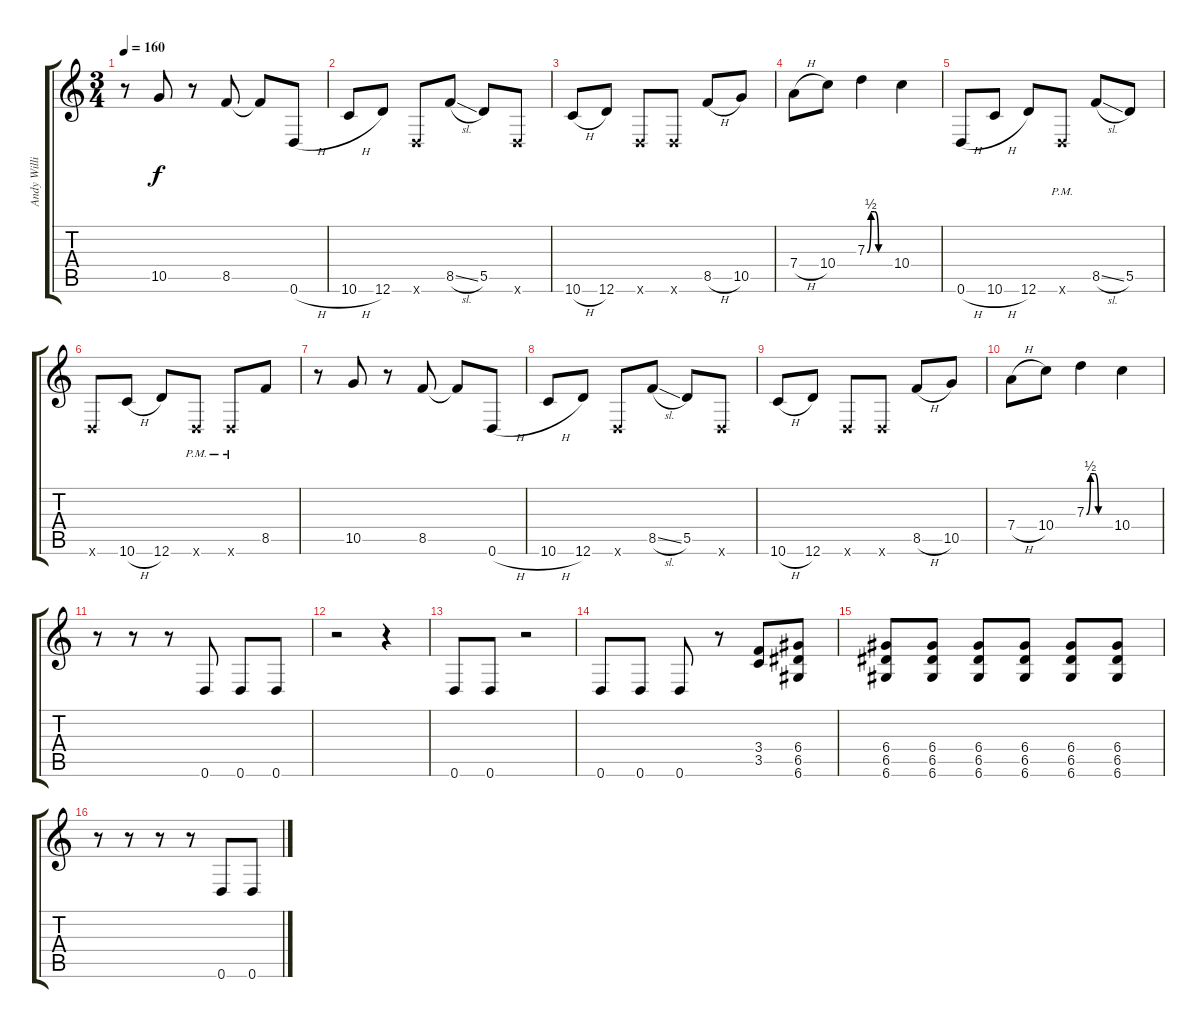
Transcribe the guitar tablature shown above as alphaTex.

\track ("Andy Williams" "Andy Willi") {instrument distortionguitar}
\staff {score tabs}
\tuning (E4 B3 G3 D3 A2 D2) {hide}
\ts (3 4)
\tempo 160
\clef g2
\ks c
r.8{dy f} 10.5.8 r.8 8.5.8 8.5{t}.8 0.6{h}.8 |
10.6{h}.8 12.6.8 0.6{x}.8 8.5{sl}.8 5.5.8 0.6{x}.8 |
10.6{h}.8 12.6.8 0.6{x}.8 0.6{x}.8 8.5{h}.8 10.5.8 |
7.4{h}.8 10.4.8 7.3{be (custom 0 0 10 2 20 2 30 0 60 0)}.4 10.4.4 |
0.6{h}.8 10.6{h}.8 12.6.8 0.6{pm x}.8 8.5{sl}.8 5.5.8 |
0.6{x}.8 10.6{h}.8 12.6.8 0.6{pm x}.8 0.6{pm x}.8 8.5.8 |
r.8 10.5.8 r.8 8.5.8 8.5{t}.8 0.6{h}.8 |
10.6{h}.8 12.6.8 0.6{x}.8 8.5{sl}.8 5.5.8 0.6{x}.8 |
10.6{h}.8 12.6.8 0.6{x}.8 0.6{x}.8 8.5{h}.8 10.5.8 |
7.4{h}.8 10.4.8 7.3{be (custom 0 0 10 2 20 2 30 0 60 0)}.4 10.4.4 |
r.8 r.8 r.8 0.6.8 0.6.8 0.6.8 |
r.2 r.4 |
0.6.8 0.6.8 r.2 |
0.6.8 0.6.8 0.6.8 r.8 (3.4 3.5).8 (6.4 6.5 6.6).8 |
(6.4 6.5 6.6).8 (6.4 6.5 6.6).8 (6.4 6.5 6.6).8 (6.4 6.5 6.6).8 (6.4 6.5 6.6).8 (6.4 6.5 6.6).8 |
r.8 r.8 r.8 r.8 0.6.8 0.6.8
